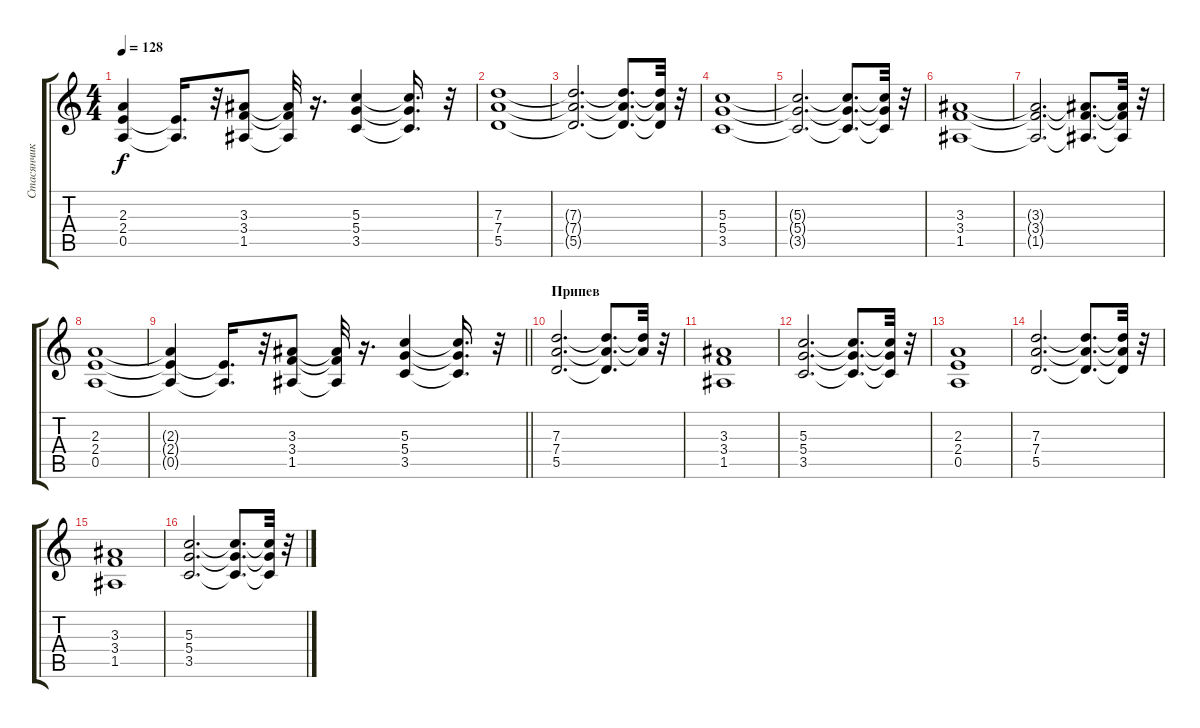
\track ("Стасянчик" "Стасянчик") {instrument overdrivenguitar}
\staff {score tabs}
\tuning (E4 B3 G3 D3 A2 E2) {hide}
\ts (4 4)
\tempo 128
\clef g2
\ks c
(2.3{t} 2.4{t} 0.5{t}).4{dy f} (2.4{t} 0.5{t}).16{d} r.32 (3.3 3.4 1.5).8 (3.3{t} 3.4{t} 1.5{t}).32 r.16{d} (5.3 5.4 3.5).4 (5.3{t} 5.4{t} 3.5{t}).16{d} r.32 |
(7.3 7.4 5.5).1 |
(7.3{t} 7.4{t} 5.5{t}).2{d} (7.3{t} 7.4{t} 5.5{t}).8{d} (7.3{t} 7.4{t} 5.5{t}).32 r.32 |
(5.3 5.4 3.5).1 |
(5.3{t} 5.4{t} 3.5{t}).2{d} (5.3{t} 5.4{t} 3.5{t}).8{d} (5.3{t} 5.4{t} 3.5{t}).32 r.32 |
(3.3 3.4 1.5).1 |
(3.3{t} 3.4{t} 1.5{t}).2{d} (3.3{t} 3.4{t} 1.5{t}).8{d} (3.3{t} 3.4{t} 1.5{t}).32 r.32 |
(2.3 2.4 0.5).1 |
\barLineRight lightlight
(2.3{t} 2.4{t} 0.5{t}).4 (2.4{t} 0.5{t}).16{d} r.32 (3.3 3.4 1.5).8 (3.3{t} 3.4{t} 1.5{t}).32 r.16{d} (5.3 5.4 3.5).4 (5.3{t} 5.4{t} 3.5{t}).16{d} r.32 |
\section ("" "Припев")
(7.3 7.4 5.5).2{d} (7.3{t} 7.4{t} 5.5{t}).8{d} (7.3{t} 7.4{t}).32 r.32 |
(3.3 3.4 1.5).1 |
(5.3 5.4 3.5).2{d} (5.3{t} 5.4{t} 3.5{t}).8{d} (5.3{t} 5.4{t} 3.5{t}).32 r.32 |
(2.3 2.4 0.5).1 |
(7.3 7.4 5.5).2{d} (7.3{t} 7.4{t} 5.5{t}).8{d} (7.3{t} 7.4{t} 5.5{t}).32 r.32 |
(3.3 3.4 1.5).1 |
(5.3 5.4 3.5).2{d} (5.3{t} 5.4{t} 3.5{t}).8{d} (5.3{t} 5.4{t} 3.5{t}).32 r.32
